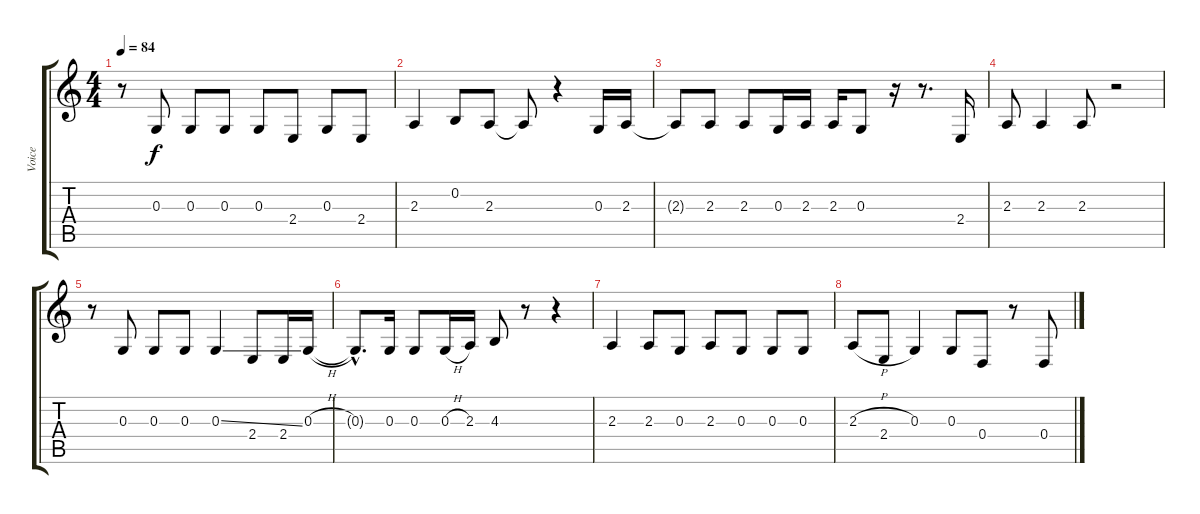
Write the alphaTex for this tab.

\track ("Voice" "Voice") {instrument cello}
\staff {score tabs}
\tuning (E4 B3 G3 D3 A2 E2) {hide}
\ts (4 4)
\tempo 84
\clef g2
\ks c
r.8{dy f} 0.3.8 0.3.8 0.3.8 0.3.8 2.4.8 0.3.8 2.4.8 |
2.3.4 0.2.8 2.3.8 2.3{t}.8 r.4 0.3.16 2.3.16 |
2.3{t}.8 2.3.8 2.3.8 0.3.16 2.3.16 2.3.16 0.3.8 r.16 r.8{d} 2.4.16 |
2.3.8 2.3.4 2.3.8 r.2 |
r.8 0.3.8 0.3.8 0.3.8 0.3{ss}.4 2.4.8 2.4.16 0.3{h}.16 |
0.3{hac t}.8{d} 0.3.16 0.3.8 0.3{h}.16 2.3.16 4.3.8 r.8 r.4 |
2.3.4 2.3.8 0.3.8 2.3.8 0.3.8 0.3.8 0.3.8 |
2.3{h}.8 2.4.8 0.3.4 0.3.8 0.4.8 r.8 0.4.8
